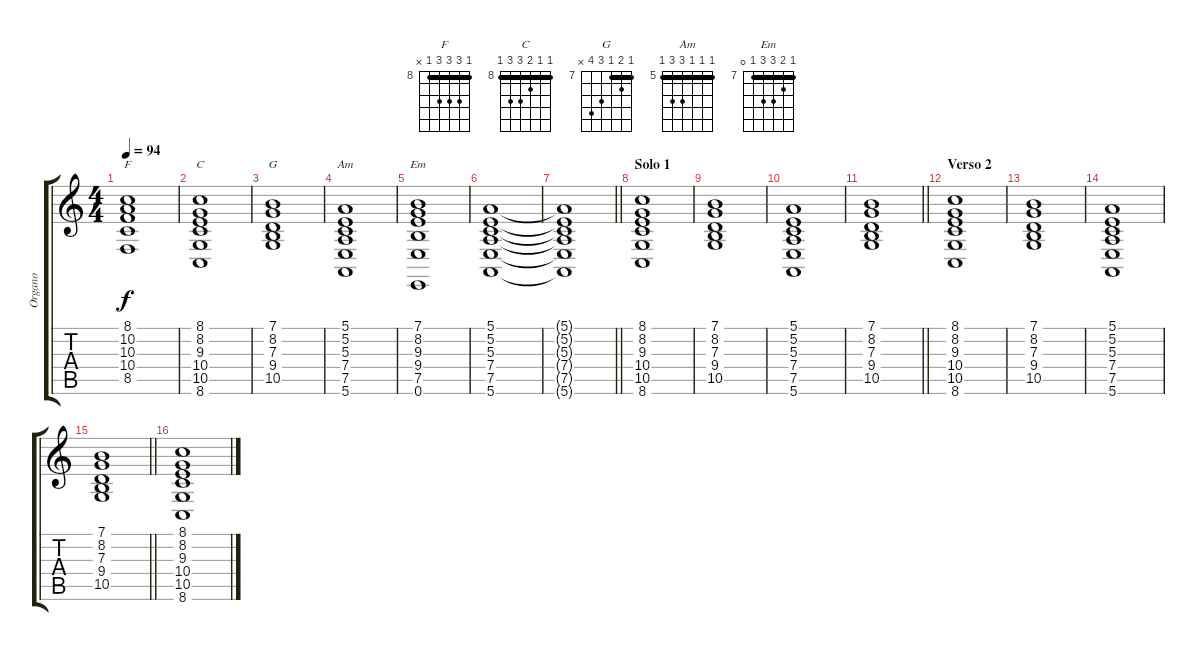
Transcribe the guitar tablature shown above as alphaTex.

\track ("Organo" "Organo") {instrument percussiveorgan}
\staff {score tabs}
\tuning (E4 B3 G3 D3 A2 E2) {hide}
\chord ("F" 8 10 10 10 8 x) {firstfret 8 barre 8}
\chord ("C" 8 8 9 10 10 8) {firstfret 8 barre 8}
\chord ("G" 7 8 7 9 10 x) {firstfret 7 barre 7}
\chord ("Am" 5 5 5 7 7 5) {firstfret 5 barre 5}
\chord ("Em" 7 8 9 9 7 0) {firstfret 7 barre 7}
\ts (4 4)
\tempo 94
\clef g2
\ks c
(8.1 10.2 10.3 10.4 8.5).1{ch "F" dy f} |
(8.1 8.2 9.3 10.4 10.5 8.6).1{ch "C"} |
(7.1 8.2 7.3 9.4 10.5).1{ch "G"} |
(5.1 5.2 5.3 7.4 7.5 5.6).1{ch "Am"} |
(7.1 8.2 9.3 9.4 7.5 0.6).1{ch "Em"} |
(5.1 5.2 5.3 7.4 7.5 5.6).1 |
\barLineRight lightlight
(5.1{t} 5.2{t} 5.3{t} 7.4{t} 7.5{t} 5.6{t}).1 |
\section ("" "Solo 1")
(8.1 8.2 9.3 10.4 10.5 8.6).1 |
(7.1 8.2 7.3 9.4 10.5).1 |
(5.1 5.2 5.3 7.4 7.5 5.6).1 |
\barLineRight lightlight
(7.1 8.2 7.3 9.4 10.5).1 |
\section ("" "Verso 2")
(8.1 8.2 9.3 10.4 10.5 8.6).1 |
(7.1 8.2 7.3 9.4 10.5).1 |
(5.1 5.2 5.3 7.4 7.5 5.6).1 |
\barLineRight lightlight
(7.1 8.2 7.3 9.4 10.5).1 |
(8.1 8.2 9.3 10.4 10.5 8.6).1
